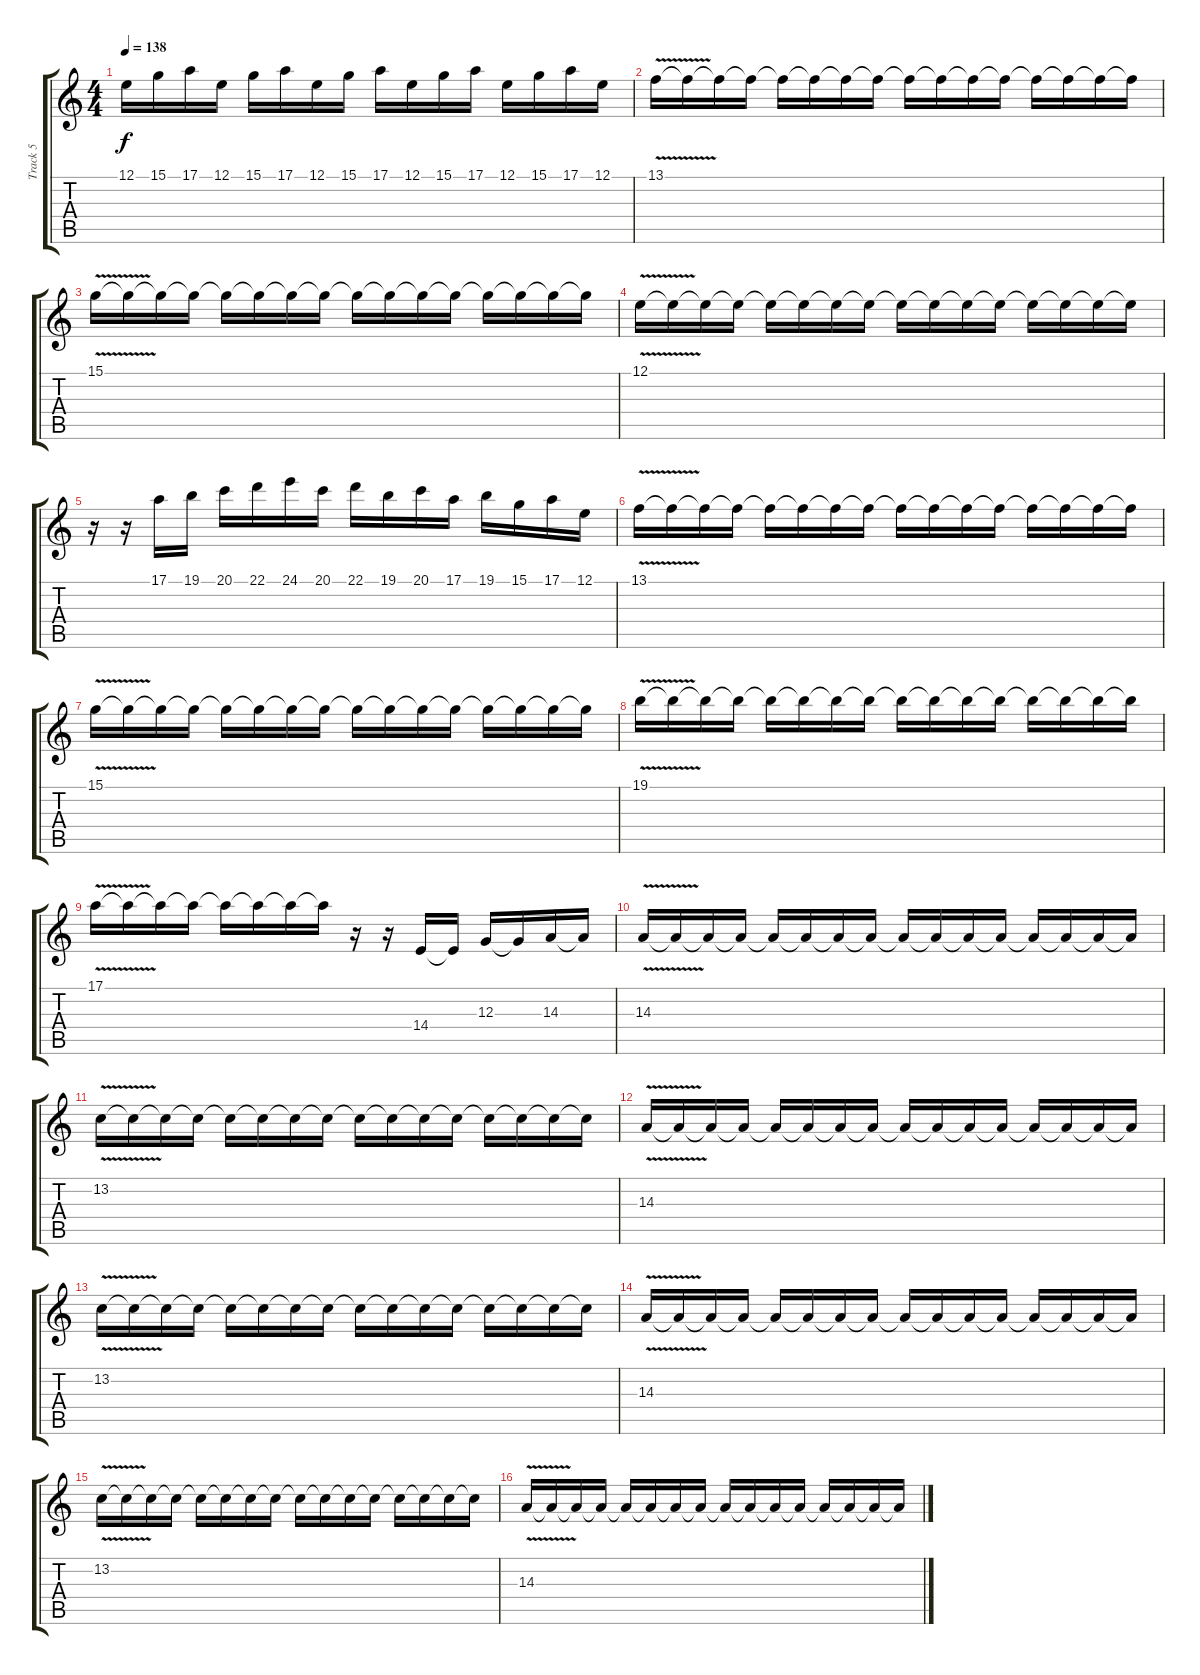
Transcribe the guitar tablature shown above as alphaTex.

\track ("Track 5" "Track 5") {instrument lead5charang}
\staff {score tabs}
\tuning (E4 B3 G3 D3 A2 E2) {hide}
\ts (4 4)
\tempo 138
\clef g2
\ks c
12.1.16{dy f} 15.1.16 17.1.16 12.1.16 15.1.16 17.1.16 12.1.16 15.1.16 17.1.16 12.1.16 15.1.16 17.1.16 12.1.16 15.1.16 17.1.16 12.1.16 |
13.1{v}.16 13.1{t}.16 13.1{t}.16 13.1{t}.16 13.1{t}.16 13.1{t}.16 13.1{t}.16 13.1{t}.16 13.1{t}.16 13.1{t}.16 13.1{t}.16 13.1{t}.16 13.1{t}.16 13.1{t}.16 13.1{t}.16 13.1{t}.16 |
15.1{v}.16 15.1{t}.16 15.1{t}.16 15.1{t}.16 15.1{t}.16 15.1{t}.16 15.1{t}.16 15.1{t}.16 15.1{t}.16 15.1{t}.16 15.1{t}.16 15.1{t}.16 15.1{t}.16 15.1{t}.16 15.1{t}.16 15.1{t}.16 |
12.1{v}.16 12.1{t}.16 12.1{t}.16 12.1{t}.16 12.1{t}.16 12.1{t}.16 12.1{t}.16 12.1{t}.16 12.1{t}.16 12.1{t}.16 12.1{t}.16 12.1{t}.16 12.1{t}.16 12.1{t}.16 12.1{t}.16 12.1{t}.16 |
r.16 r.16 17.1.16 19.1.16 20.1.16 22.1.16 24.1.16 20.1.16 22.1.16 19.1.16 20.1.16 17.1.16 19.1.16 15.1.16 17.1.16 12.1.16 |
13.1{v}.16 13.1{t}.16 13.1{t}.16 13.1{t}.16 13.1{t}.16 13.1{t}.16 13.1{t}.16 13.1{t}.16 13.1{t}.16 13.1{t}.16 13.1{t}.16 13.1{t}.16 13.1{t}.16 13.1{t}.16 13.1{t}.16 13.1{t}.16 |
15.1{v}.16 15.1{t}.16 15.1{t}.16 15.1{t}.16 15.1{t}.16 15.1{t}.16 15.1{t}.16 15.1{t}.16 15.1{t}.16 15.1{t}.16 15.1{t}.16 15.1{t}.16 15.1{t}.16 15.1{t}.16 15.1{t}.16 15.1{t}.16 |
19.1{v}.16 19.1{t}.16 19.1{t}.16 19.1{t}.16 19.1{t}.16 19.1{t}.16 19.1{t}.16 19.1{t}.16 19.1{t}.16 19.1{t}.16 19.1{t}.16 19.1{t}.16 19.1{t}.16 19.1{t}.16 19.1{t}.16 19.1{t}.16 |
17.1{v}.16 17.1{t}.16 17.1{t}.16 17.1{t}.16 17.1{t}.16 17.1{t}.16 17.1{t}.16 17.1{t}.16 r.16 r.16 14.4.16 14.4{t}.16 12.3.16 12.3{t}.16 14.3.16 14.3{t}.16 |
14.3{v}.16 14.3{t}.16 14.3{t}.16 14.3{t}.16 14.3{t}.16 14.3{t}.16 14.3{t}.16 14.3{t}.16 14.3{t}.16 14.3{t}.16 14.3{t}.16 14.3{t}.16 14.3{t}.16 14.3{t}.16 14.3{t}.16 14.3{t}.16 |
13.2{v}.16 13.2{t}.16 13.2{t}.16 13.2{t}.16 13.2{t}.16 13.2{t}.16 13.2{t}.16 13.2{t}.16 13.2{t}.16 13.2{t}.16 13.2{t}.16 13.2{t}.16 13.2{t}.16 13.2{t}.16 13.2{t}.16 13.2{t}.16 |
14.3{v}.16 14.3{t}.16 14.3{t}.16 14.3{t}.16 14.3{t}.16 14.3{t}.16 14.3{t}.16 14.3{t}.16 14.3{t}.16 14.3{t}.16 14.3{t}.16 14.3{t}.16 14.3{t}.16 14.3{t}.16 14.3{t}.16 14.3{t}.16 |
13.2{v}.16 13.2{t}.16 13.2{t}.16 13.2{t}.16 13.2{t}.16 13.2{t}.16 13.2{t}.16 13.2{t}.16 13.2{t}.16 13.2{t}.16 13.2{t}.16 13.2{t}.16 13.2{t}.16 13.2{t}.16 13.2{t}.16 13.2{t}.16 |
14.3{v}.16 14.3{t}.16 14.3{t}.16 14.3{t}.16 14.3{t}.16 14.3{t}.16 14.3{t}.16 14.3{t}.16 14.3{t}.16 14.3{t}.16 14.3{t}.16 14.3{t}.16 14.3{t}.16 14.3{t}.16 14.3{t}.16 14.3{t}.16 |
13.2{v}.16 13.2{t}.16 13.2{t}.16 13.2{t}.16 13.2{t}.16 13.2{t}.16 13.2{t}.16 13.2{t}.16 13.2{t}.16 13.2{t}.16 13.2{t}.16 13.2{t}.16 13.2{t}.16 13.2{t}.16 13.2{t}.16 13.2{t}.16 |
14.3{v}.16 14.3{t}.16 14.3{t}.16 14.3{t}.16 14.3{t}.16 14.3{t}.16 14.3{t}.16 14.3{t}.16 14.3{t}.16 14.3{t}.16 14.3{t}.16 14.3{t}.16 14.3{t}.16 14.3{t}.16 14.3{t}.16 14.3{t}.16
